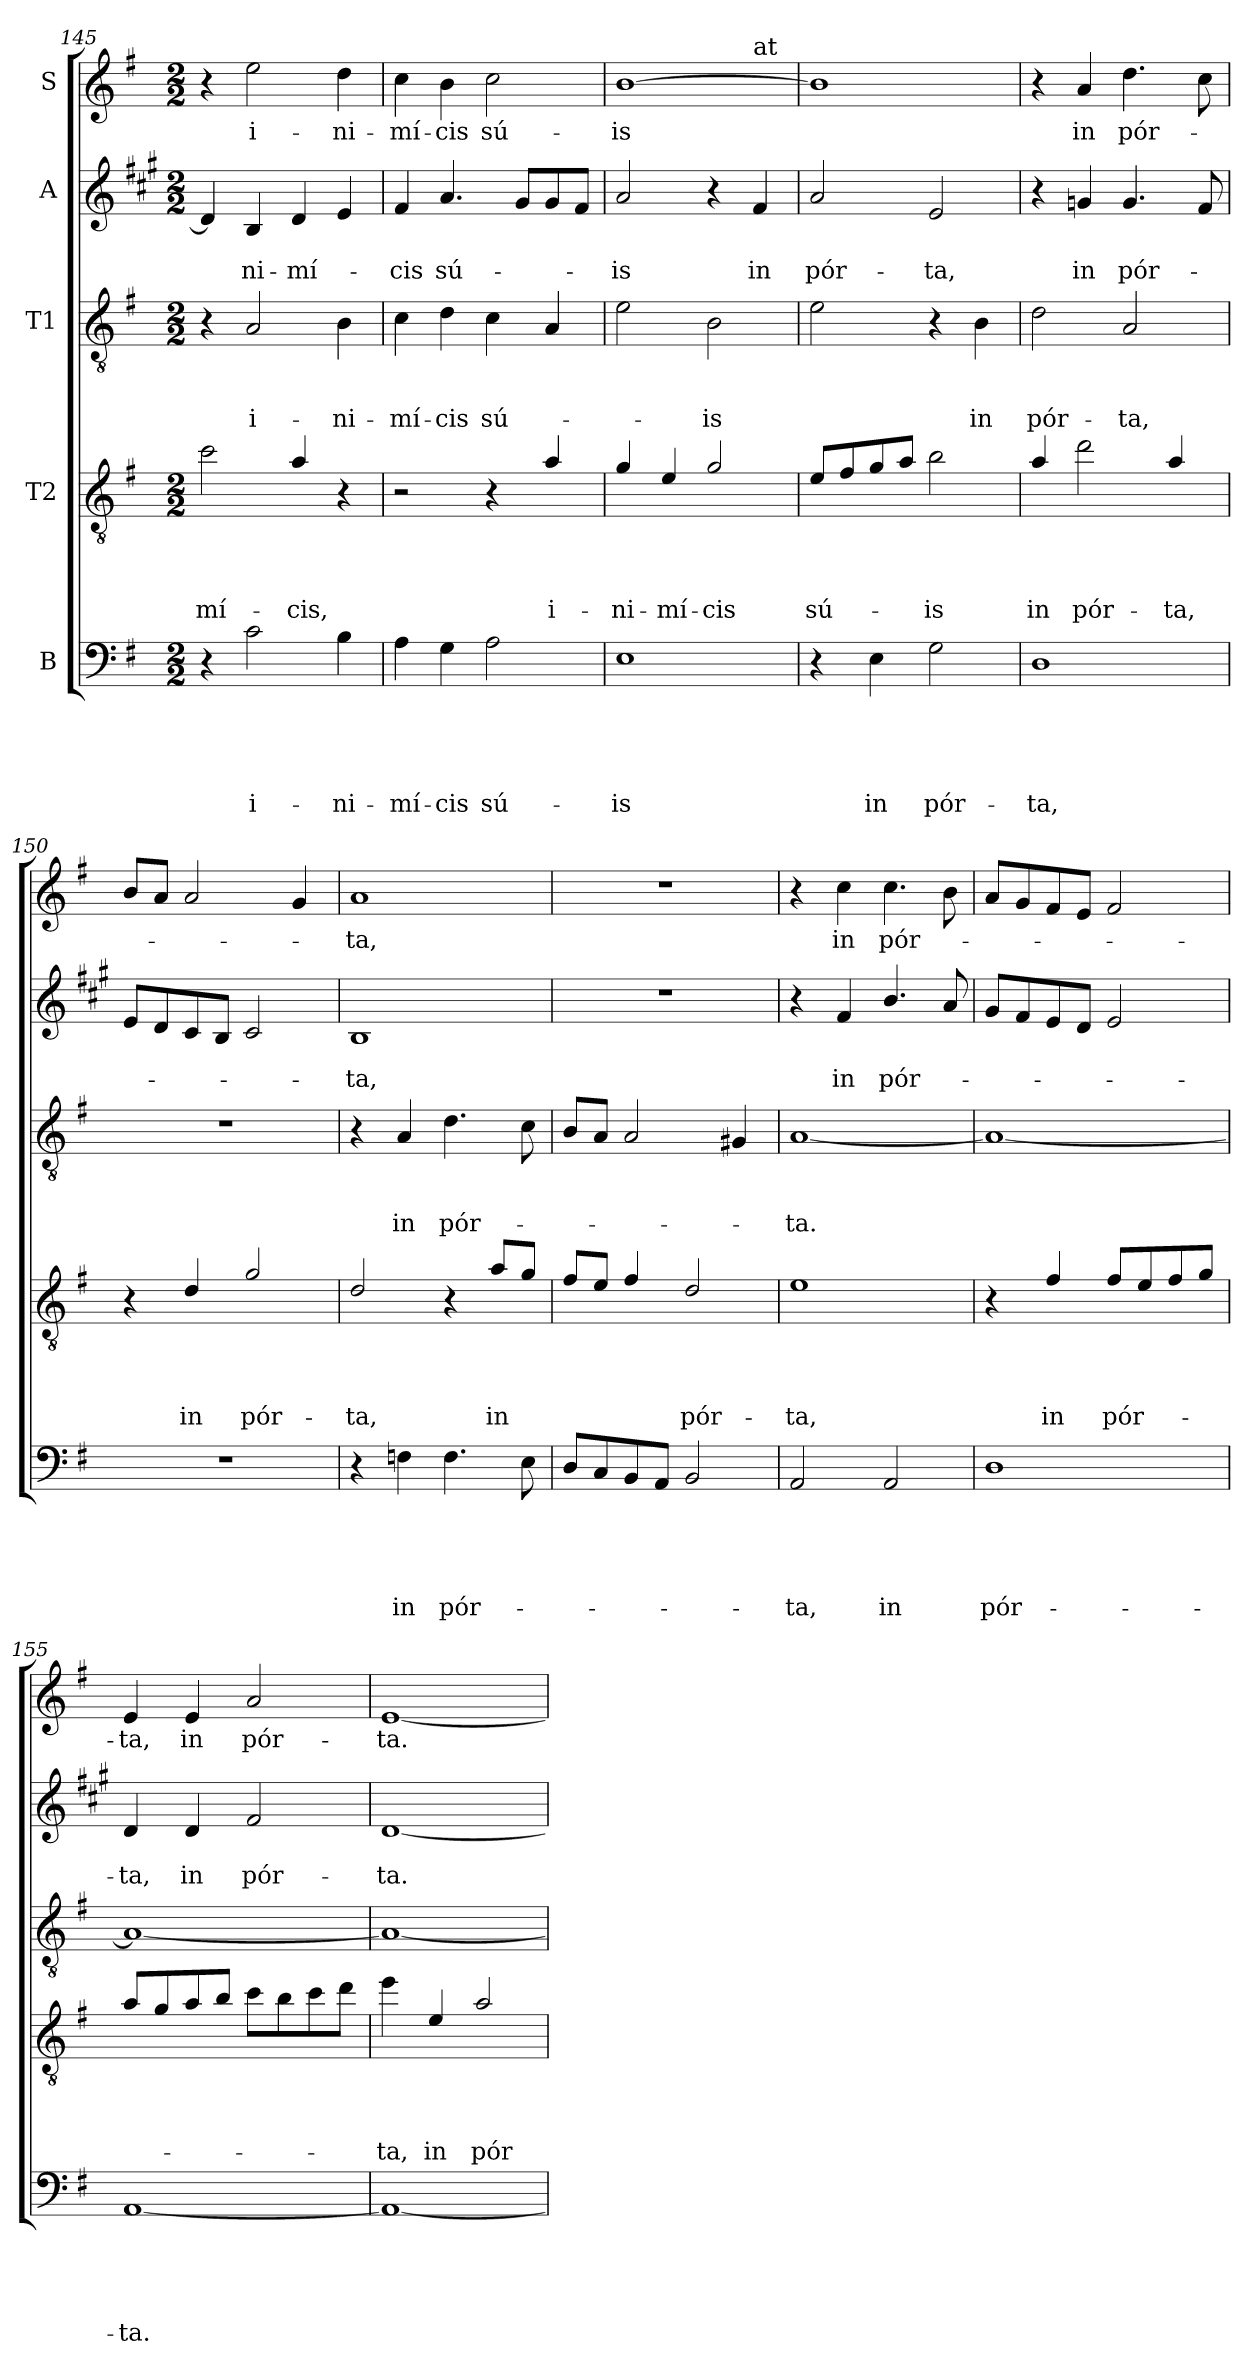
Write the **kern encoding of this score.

**kern	**text	**text	**text	**text	**text	**kern	**text	**text	**text	**text	**kern	**text	**text	**text	**kern	**text	**text	**kern	**text
*part5	*part5	*part5	*part5	*part5	*part5	*part4	*part4	*part4	*part4	*part4	*part3	*part3	*part3	*part3	*part2	*part2	*part2	*part1	*part1
*staff5	*staff5	*staff5	*staff5	*staff5	*staff5	*staff4	*staff4	*staff4	*staff4	*staff4	*staff3	*staff3	*staff3	*staff3	*staff2	*staff2	*staff2	*staff1	*staff1
*I"B	*	*	*	*	*	*I"T2	*	*	*	*	*I"T1	*	*	*	*I"A	*	*	*I"S	*
!!LO:PB:g=z
*clefF4	*	*	*	*	*	*clefGv2	*	*	*	*	*clefGv2	*	*	*	*clefG2	*	*	*clefG2	*
*	*	*	*	*	*	*ITrd8c14	*	*	*	*	*	*	*	*	*ITrd1c2	*	*	*	*
*k[f#]	*	*	*	*	*	*k[f#]	*	*	*	*	*k[f#]	*	*	*	*k[f#]	*	*	*k[f#]	*
*G:	*	*	*	*	*	*G:	*	*	*	*	*G:	*	*	*	*G:	*	*	*G:	*
*M2/2	*	*	*	*	*	*M2/2	*	*	*	*	*M2/2	*	*	*	*M2/2	*	*	*M2/2	*
=145	=145	=145	=145	=145	=145	=145	=145	=145	=145	=145	=145	=145	=145	=145	=145	=145	=145	=145	=145
!	!	!	!	!	!	!	!	!	!	!LO:LY:b	!	!	!	!	!	!	!	!	!
4r	.	.	.	.	.	2c\	.	.	.	-mí-	4r	.	.	.	4c/]	.	.	4r	.
!	!	!	!	!	!LO:LY:b	!	!	!	!	!	!	!	!	!LO:LY:b	!	!	!LO:LY:b	!	!LO:LY:b
2c\	.	.	.	.	i-	.	.	.	.	.	2A/	.	.	i-	4A/	.	-ni-	2ee\	i-
!	!	!	!	!	!	!	!	!	!	!LO:LY:b	!	!	!	!	!	!	!LO:LY:b	!	!
.	.	.	.	.	.	4A/	.	.	.	-cis,	.	.	.	.	4c/	.	-mí-	.	.
!	!	!	!	!	!LO:LY:b	!	!	!	!	!	!	!	!	!LO:LY:b	!	!	!	!	!LO:LY:b
4B\	.	.	.	.	-ni-	4r	.	.	.	.	4B\	.	.	-ni-	4d/	.	.	4dd\	-ni-
=146	=146	=146	=146	=146	=146	=146	=146	=146	=146	=146	=146	=146	=146	=146	=146	=146	=146	=146	=146
!	!	!	!	!	!LO:LY:b	!	!	!	!	!	!	!	!	!LO:LY:b	!	!	!LO:LY:b	!	!LO:LY:b
4A\	.	.	.	.	-mí-	2r	.	.	.	.	4c\	.	.	-mí-	4e/	.	-cis	4cc\	-mí-
!	!	!	!	!	!LO:LY:b	!	!	!	!	!	!	!	!	!LO:LY:b	!	!	!LO:LY:b	!	!LO:LY:b
4G\	.	.	.	.	-cis	.	.	.	.	.	4d\	.	.	-cis	4.g/	.	sú-	4b\	-cis
!	!	!	!	!	!LO:LY:b	!	!	!	!	!	!	!	!	!LO:LY:b	!	!	!	!	!LO:LY:b
2A\	.	.	.	.	sú-	4r	.	.	.	.	4c\	.	.	sú-	.	.	.	2cc\	sú-
.	.	.	.	.	.	.	.	.	.	.	.	.	.	.	8f#/L	.	.	.	.
!	!	!	!	!	!	!	!	!	!	!LO:LY:b	!	!	!	!	!	!	!	!	!
.	.	.	.	.	.	4A/	.	.	.	i-	4A/	.	.	.	8f#/	.	.	.	.
.	.	.	.	.	.	.	.	.	.	.	.	.	.	.	8e/J	.	.	.	.
=147	=147	=147	=147	=147	=147	=147	=147	=147	=147	=147	=147	=147	=147	=147	=147	=147	=147	=147	=147
!	!	!	!	!	!LO:LY:b	!	!	!	!	!LO:LY:b	!	!	!	!	!	!	!LO:LY:b	!	!LO:LY:b
*	*	*	*	*	*	*	*	*	*	*	*	*	*	*	*	*	*	*^	*
1E	.	.	.	.	-is	4G/	.	.	.	-ni-	2e\	.	.	.	2g/	.	-is	[1b	2.ryy	-is
!	!	!	!	!	!	!	!	!	!	!LO:LY:b	!	!	!	!	!	!	!	!	!	!
.	.	.	.	.	.	4E/	.	.	.	-mí-	.	.	.	.	.	.	.	.	.	.
!	!	!	!	!	!	!	!	!	!	!LO:LY:b	!	!	!	!LO:LY:b	!	!	!	!	!	!
.	.	.	.	.	.	2G/	.	.	.	-cis	2B\	.	.	-is	4r	.	.	.	.	.
!	!	!	!	!	!	!	!	!	!	!	!	!	!	!	!	!	!	!	!LO:TX:a:t=at	!
!	!	!	!	!	!	!	!	!	!	!	!	!	!	!	!	!	!LO:LY:b	!	!	!
.	.	.	.	.	.	.	.	.	.	.	.	.	.	.	4e/	.	in	.	4ryy	.
=148	=148	=148	=148	=148	=148	=148	=148	=148	=148	=148	=148	=148	=148	=148	=148	=148	=148	=148	=148	=148
!	!	!	!	!	!	!	!	!	!	!	!	!	!	!	!	!	!	!LO:TX:a:t=the gate.	!	!
!	!	!	!	!	!	!	!	!	!	!LO:LY:b	!	!	!	!	!	!	!LO:LY:b	!	!	!
*	*	*	*	*	*	*	*	*	*	*	*	*	*	*	*	*	*	*v	*v	*
4r	.	.	.	.	.	8E/L	.	.	.	sú-	2e\	.	.	.	2g/	.	pór-	1b]	.
.	.	.	.	.	.	8F#/	.	.	.	.	.	.	.	.	.	.	.	.	.
!	!	!	!	!	!LO:LY:b	!	!	!	!	!	!	!	!	!	!	!	!	!	!
4E\	.	.	.	.	in	8G/	.	.	.	.	.	.	.	.	.	.	.	.	.
.	.	.	.	.	.	8A/J	.	.	.	.	.	.	.	.	.	.	.	.	.
!	!	!	!	!	!LO:LY:b	!	!	!	!	!LO:LY:b	!	!	!	!	!	!	!LO:LY:b	!	!
2G\	.	.	.	.	pór-	2B\	.	.	.	-is	4r	.	.	.	2d/	.	-ta,	.	.
!	!	!	!	!	!	!	!	!	!	!	!	!	!	!LO:LY:b	!	!	!	!	!
.	.	.	.	.	.	.	.	.	.	.	4B\	.	.	in	.	.	.	.	.
=149	=149	=149	=149	=149	=149	=149	=149	=149	=149	=149	=149	=149	=149	=149	=149	=149	=149	=149	=149
!	!	!	!	!	!LO:LY:b	!	!	!	!	!LO:LY:b	!	!	!	!LO:LY:b	!	!	!	!	!
1D	.	.	.	.	-ta,	4A/	.	.	.	in	2d\	.	.	pór-	4r	.	.	4r	.
!	!	!	!	!	!	!	!	!	!	!LO:LY:b	!	!	!	!	!	!	!LO:LY:b	!	!LO:LY:b
.	.	.	.	.	.	2d\	.	.	.	pór-	.	.	.	.	4fn/	.	in	4a/	in
!	!	!	!	!	!	!	!	!	!	!	!	!	!	!LO:LY:b	!	!	!LO:LY:b	!	!LO:LY:b
.	.	.	.	.	.	.	.	.	.	.	2A/	.	.	-ta,	4.f/	.	pór-	4.dd\	pór-
!	!	!	!	!	!	!	!	!	!	!LO:LY:b	!	!	!	!	!	!	!	!	!
.	.	.	.	.	.	4A/	.	.	.	-ta,	.	.	.	.	.	.	.	.	.
.	.	.	.	.	.	.	.	.	.	.	.	.	.	.	8e/	.	.	8cc\	.
=150	=150	=150	=150	=150	=150	=150	=150	=150	=150	=150	=150	=150	=150	=150	=150	=150	=150	=150	=150
1r	.	.	.	.	.	4r	.	.	.	.	1r	.	.	.	8d/L	.	.	8b/L	.
.	.	.	.	.	.	.	.	.	.	.	.	.	.	.	8c/	.	.	8a/J	.
!	!	!	!	!	!	!	!	!	!	!LO:LY:b	!	!	!	!	!	!	!	!	!
.	.	.	.	.	.	4D/	.	.	.	in	.	.	.	.	8B/	.	.	2a/	.
.	.	.	.	.	.	.	.	.	.	.	.	.	.	.	8A/J	.	.	.	.
!	!	!	!	!	!	!	!	!	!	!LO:LY:b	!	!	!	!	!	!	!	!	!
.	.	.	.	.	.	2G/	.	.	.	pór-	.	.	.	.	2B/	.	.	.	.
.	.	.	.	.	.	.	.	.	.	.	.	.	.	.	.	.	.	4g/	.
!!LO:LB:g=z
=151	=151	=151	=151	=151	=151	=151	=151	=151	=151	=151	=151	=151	=151	=151	=151	=151	=151	=151	=151
!	!	!	!	!	!	!	!	!	!	!LO:LY:b	!	!	!	!	!	!	!LO:LY:b	!	!LO:LY:b
4r	.	.	.	.	.	2D/	.	.	.	-ta,	4r	.	.	.	1A	.	-ta,	1a	-ta,
!	!	!	!	!	!LO:LY:b	!	!	!	!	!	!	!	!	!LO:LY:b	!	!	!	!	!
4Fn\	.	.	.	.	in	.	.	.	.	.	4A/	.	.	in	.	.	.	.	.
!	!	!	!	!	!LO:LY:b	!	!	!	!	!	!	!	!	!LO:LY:b	!	!	!	!	!
4.F\	.	.	.	.	pór-	4r	.	.	.	.	4.d\	.	.	pór-	.	.	.	.	.
!	!	!	!	!	!	!	!	!	!	!LO:LY:b	!	!	!	!	!	!	!	!	!
.	.	.	.	.	.	8A/L	.	.	.	in	.	.	.	.	.	.	.	.	.
8E\	.	.	.	.	.	8G/J	.	.	.	.	8c\	.	.	.	.	.	.	.	.
=152	=152	=152	=152	=152	=152	=152	=152	=152	=152	=152	=152	=152	=152	=152	=152	=152	=152	=152	=152
8D/L	.	.	.	.	.	8F#/L	.	.	.	.	8B/L	.	.	.	1r	.	.	1r	.
8C/	.	.	.	.	.	8E/J	.	.	.	.	8A/J	.	.	.	.	.	.	.	.
8BB/	.	.	.	.	.	4F#/	.	.	.	.	2A/	.	.	.	.	.	.	.	.
8AA/J	.	.	.	.	.	.	.	.	.	.	.	.	.	.	.	.	.	.	.
!	!	!	!	!	!	!	!	!	!	!LO:LY:b	!	!	!	!	!	!	!	!	!
2BB/	.	.	.	.	.	2D/	.	.	.	pór-	.	.	.	.	.	.	.	.	.
.	.	.	.	.	.	.	.	.	.	.	4G#/	.	.	.	.	.	.	.	.
=153	=153	=153	=153	=153	=153	=153	=153	=153	=153	=153	=153	=153	=153	=153	=153	=153	=153	=153	=153
!	!	!	!	!	!LO:LY:b	!	!	!	!	!LO:LY:b	!	!	!	!LO:LY:b	!	!	!	!	!
2AA/	.	.	.	.	-ta,	1E	.	.	.	-ta,	[1A	.	.	-ta.	4r	.	.	4r	.
!	!	!	!	!	!	!	!	!	!	!	!	!	!	!	!	!	!LO:LY:b	!	!LO:LY:b
.	.	.	.	.	.	.	.	.	.	.	.	.	.	.	4e/	.	in	4cc\	in
!	!	!	!	!	!LO:LY:b	!	!	!	!	!	!	!	!	!	!	!	!LO:LY:b	!	!LO:LY:b
2AA/	.	.	.	.	in	.	.	.	.	.	.	.	.	.	4.a/	.	pór-	4.cc\	pór-
.	.	.	.	.	.	.	.	.	.	.	.	.	.	.	8g/	.	.	8b\	.
=154	=154	=154	=154	=154	=154	=154	=154	=154	=154	=154	=154	=154	=154	=154	=154	=154	=154	=154	=154
!	!	!	!	!	!LO:LY:b	!	!	!	!	!	!	!	!	!	!	!	!	!	!
1D	.	.	.	.	pór-	4r	.	.	.	.	1A_	.	.	.	8f#/L	.	.	8a/L	.
.	.	.	.	.	.	.	.	.	.	.	.	.	.	.	8e/	.	.	8g/	.
!	!	!	!	!	!	!	!	!	!	!LO:LY:b	!	!	!	!	!	!	!	!	!
.	.	.	.	.	.	4F#/	.	.	.	in	.	.	.	.	8d/	.	.	8f#/	.
.	.	.	.	.	.	.	.	.	.	.	.	.	.	.	8c/J	.	.	8e/J	.
!	!	!	!	!	!	!	!	!	!	!LO:LY:b	!	!	!	!	!	!	!	!	!
.	.	.	.	.	.	8F#/L	.	.	.	pór-	.	.	.	.	2d/	.	.	2f#/	.
.	.	.	.	.	.	8E/	.	.	.	.	.	.	.	.	.	.	.	.	.
.	.	.	.	.	.	8F#/	.	.	.	.	.	.	.	.	.	.	.	.	.
.	.	.	.	.	.	8G/J	.	.	.	.	.	.	.	.	.	.	.	.	.
=155	=155	=155	=155	=155	=155	=155	=155	=155	=155	=155	=155	=155	=155	=155	=155	=155	=155	=155	=155
!	!	!	!	!	!LO:LY:b	!	!	!	!	!	!	!	!	!	!	!	!LO:LY:b	!	!LO:LY:b
[1AA	.	.	.	.	-ta.	8A/L	.	.	.	.	1A_	.	.	.	4c/	.	-ta,	4e/	-ta,
.	.	.	.	.	.	8G/	.	.	.	.	.	.	.	.	.	.	.	.	.
!	!	!	!	!	!	!	!	!	!	!	!	!	!	!	!	!	!LO:LY:b	!	!LO:LY:b
.	.	.	.	.	.	8A/	.	.	.	.	.	.	.	.	4c/	.	in	4e/	in
.	.	.	.	.	.	8B/J	.	.	.	.	.	.	.	.	.	.	.	.	.
!	!	!	!	!	!	!	!	!	!	!	!	!	!	!	!	!	!LO:LY:b	!	!LO:LY:b
.	.	.	.	.	.	8c\L	.	.	.	.	.	.	.	.	2e/	.	pór-	2a/	pór-
.	.	.	.	.	.	8B\	.	.	.	.	.	.	.	.	.	.	.	.	.
.	.	.	.	.	.	8c\	.	.	.	.	.	.	.	.	.	.	.	.	.
.	.	.	.	.	.	8d\J	.	.	.	.	.	.	.	.	.	.	.	.	.
!!LO:PB:g=z
=156	=156	=156	=156	=156	=156	=156	=156	=156	=156	=156	=156	=156	=156	=156	=156	=156	=156	=156	=156
!	!	!	!	!	!	!	!	!	!	!LO:LY:b	!	!	!	!	!	!	!LO:LY:b	!	!LO:LY:b
1AA_	.	.	.	.	.	4e\	.	.	.	-ta,	1A_	.	.	.	[1c	.	-ta.	[1e	-ta.
!	!	!	!	!	!	!	!	!	!	!LO:LY:b	!	!	!	!	!	!	!	!	!
.	.	.	.	.	.	4E/	.	.	.	in	.	.	.	.	.	.	.	.	.
!	!	!	!	!	!	!	!	!	!	!LO:LY:b	!	!	!	!	!	!	!	!	!
.	.	.	.	.	.	2A/	.	.	.	pór-	.	.	.	.	.	.	.	.	.
=	=	=	=	=	=	=	=	=	=	=	=	=	=	=	=	=	=	=	=
*-	*-	*-	*-	*-	*-	*-	*-	*-	*-	*-	*-	*-	*-	*-	*-	*-	*-	*-	*-
